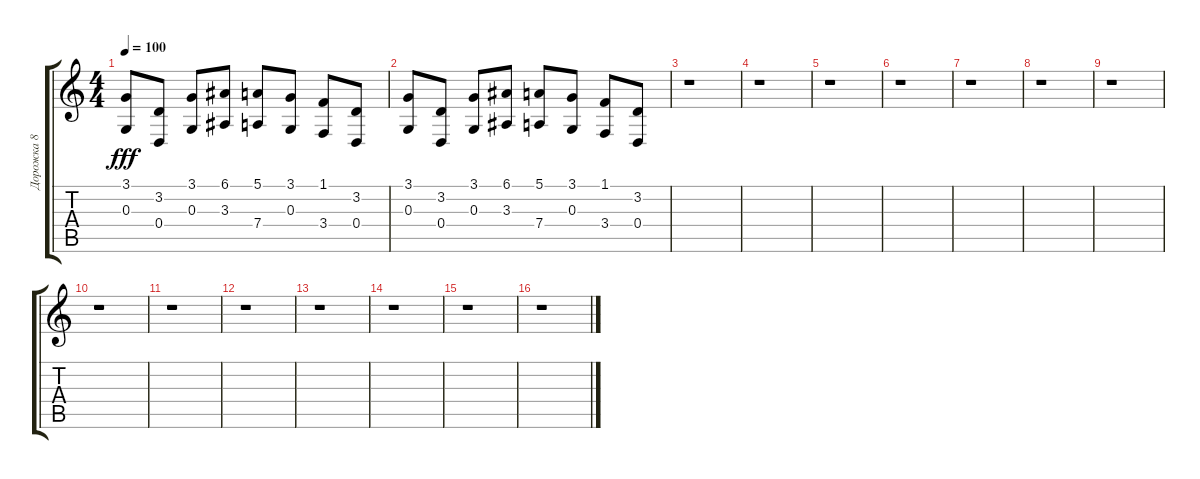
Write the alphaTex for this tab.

\track ("Дорожка 8" "Дорожка 8") {instrument brightacousticpiano}
\staff {score tabs}
\tuning (E4 B3 G3 D3 A2 E2) {hide}
\ts (4 4)
\tempo 100
\clef g2
\ks c
(3.1 0.3).8{dy fff} (3.2 0.4).8 (3.1 0.3).8 (6.1 3.3).8 (5.1 7.4).8 (3.1 0.3).8 (1.1 3.4).8 (3.2 0.4).8 |
(3.1 0.3).8 (3.2 0.4).8 (3.1 0.3).8 (6.1 3.3).8 (5.1 7.4).8 (3.1 0.3).8 (1.1 3.4).8 (3.2 0.4).8 |
r.1 |
r.1 |
r.1 |
r.1 |
r.1 |
r.1 |
r.1 |
r.1 |
r.1 |
r.1 |
r.1 |
r.1 |
r.1 |
r.1
